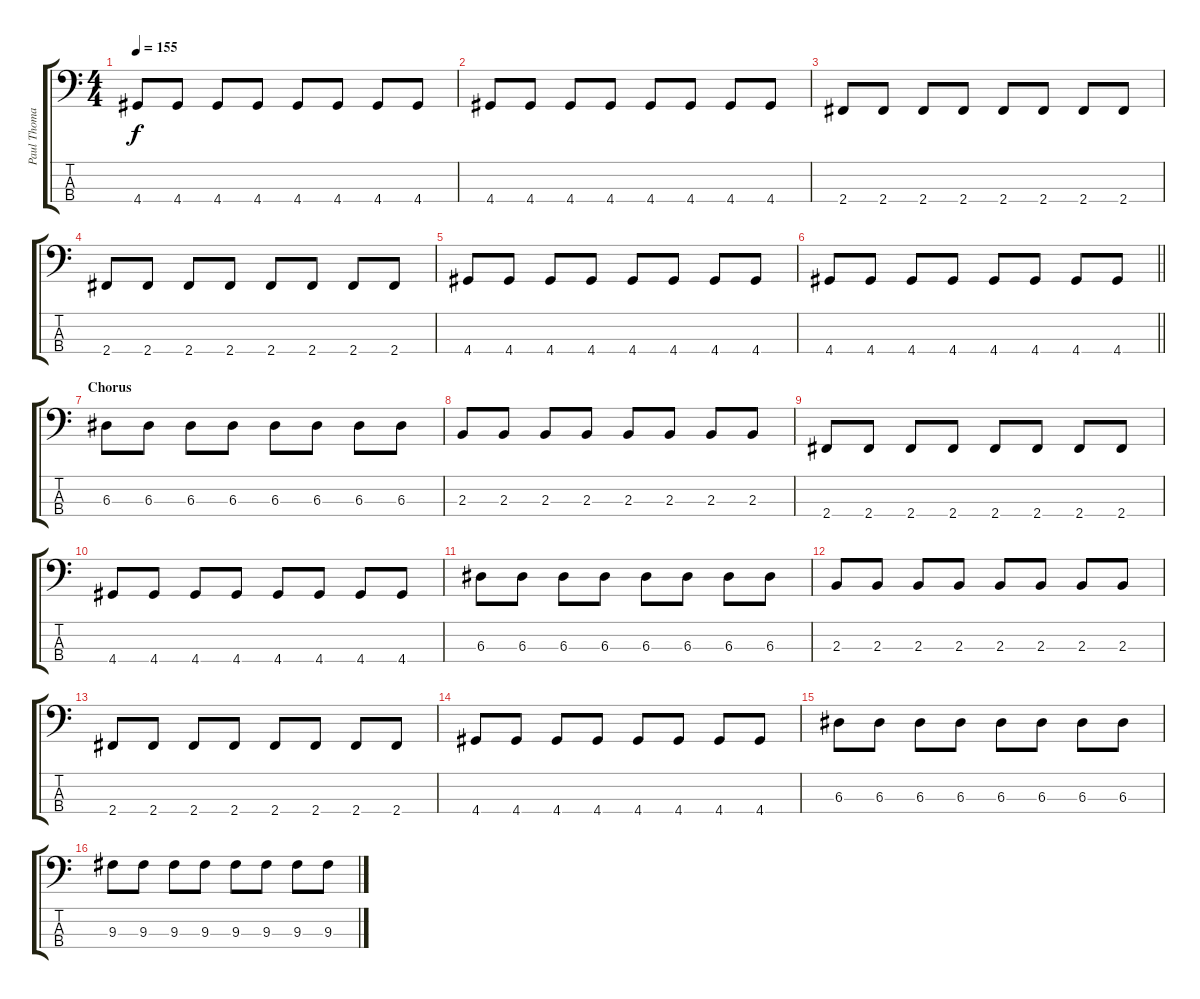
\track ("Paul Thomas [Bass Guitar]" "Paul Thoma") {solo instrument electricbassfinger}
\staff {score tabs}
\tuning (G2 D2 A1 E1) {hide}
\ts (4 4)
\tempo 155
\clef f4
\ks c
4.4.8{dy f} 4.4.8 4.4.8 4.4.8 4.4.8 4.4.8 4.4.8 4.4.8 |
4.4.8 4.4.8 4.4.8 4.4.8 4.4.8 4.4.8 4.4.8 4.4.8 |
2.4.8 2.4.8 2.4.8 2.4.8 2.4.8 2.4.8 2.4.8 2.4.8 |
2.4.8 2.4.8 2.4.8 2.4.8 2.4.8 2.4.8 2.4.8 2.4.8 |
4.4.8 4.4.8 4.4.8 4.4.8 4.4.8 4.4.8 4.4.8 4.4.8 |
\barLineRight lightlight
4.4.8 4.4.8 4.4.8 4.4.8 4.4.8 4.4.8 4.4.8 4.4.8 |
\section ("" "Chorus")
6.3.8 6.3.8 6.3.8 6.3.8 6.3.8 6.3.8 6.3.8 6.3.8 |
2.3.8 2.3.8 2.3.8 2.3.8 2.3.8 2.3.8 2.3.8 2.3.8 |
2.4.8 2.4.8 2.4.8 2.4.8 2.4.8 2.4.8 2.4.8 2.4.8 |
4.4.8 4.4.8 4.4.8 4.4.8 4.4.8 4.4.8 4.4.8 4.4.8 |
6.3.8 6.3.8 6.3.8 6.3.8 6.3.8 6.3.8 6.3.8 6.3.8 |
2.3.8 2.3.8 2.3.8 2.3.8 2.3.8 2.3.8 2.3.8 2.3.8 |
2.4.8 2.4.8 2.4.8 2.4.8 2.4.8 2.4.8 2.4.8 2.4.8 |
4.4.8 4.4.8 4.4.8 4.4.8 4.4.8 4.4.8 4.4.8 4.4.8 |
6.3.8 6.3.8 6.3.8 6.3.8 6.3.8 6.3.8 6.3.8 6.3.8 |
9.3.8 9.3.8 9.3.8 9.3.8 9.3.8 9.3.8 9.3.8 9.3.8
